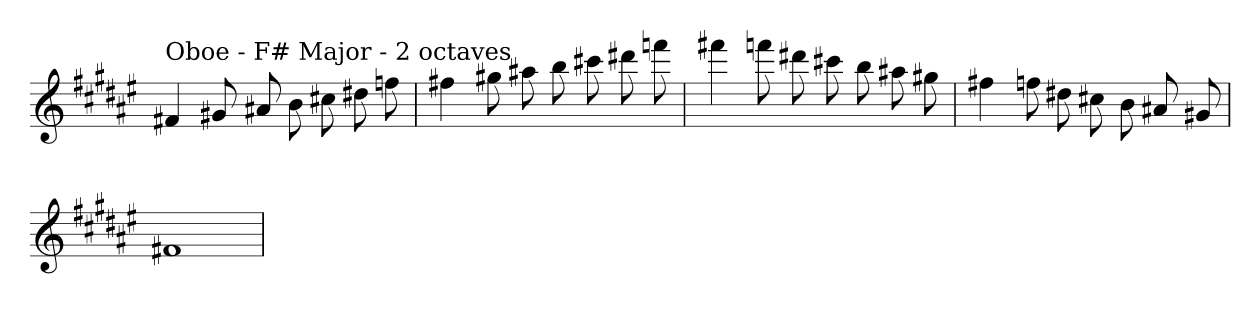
**kern
*part1
*staff1
*clefG2
*k[f#c#g#d#a#e#]
*F#:
=
!LO:TX:a:t=Oboe - F# Major - 2 octaves
4f#X
8g#X
8a#X
8b
8cc#X
8dd#X
8ff
=
4ff#X
8gg#X
8aa#X
8bb
8ccc#X
8ddd#X
8fff
=
4fff#X
8fff
8ddd#X
8ccc#X
8bb
8aa#X
8gg#X
=
4ff#X
8ff
8dd#X
8cc#X
8b
8a#X
8g#X
=
1f#X
=
*-
